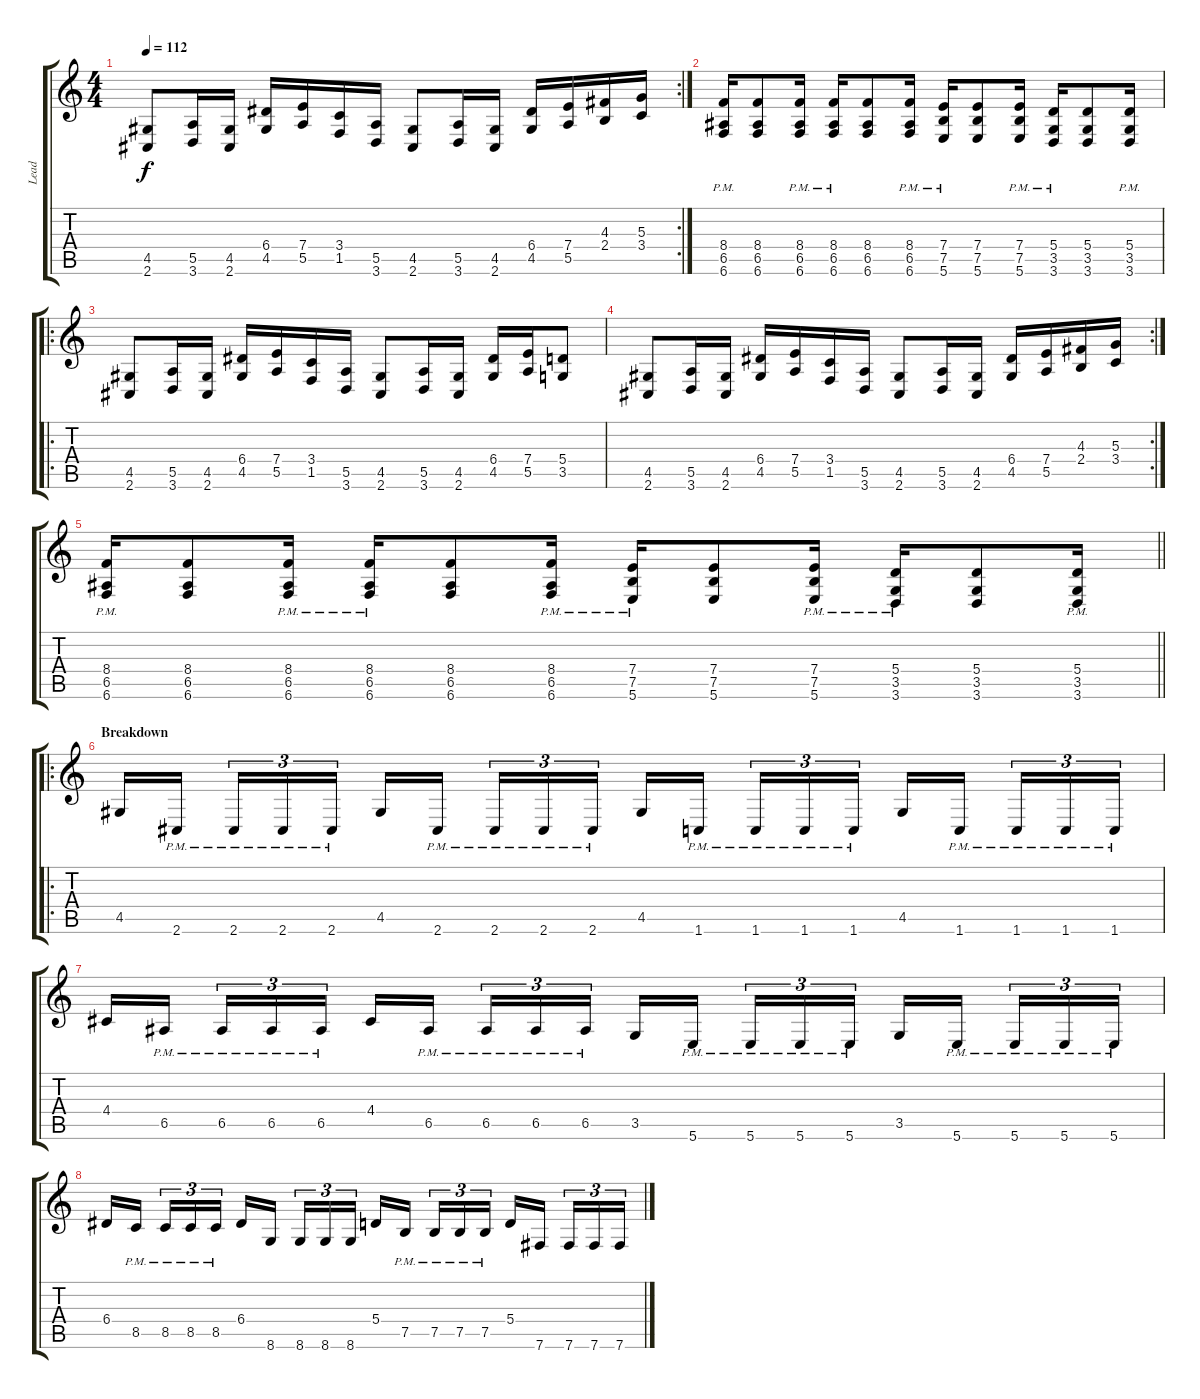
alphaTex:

\track ("Lead" "Lead") {instrument distortionguitar}
\staff {score tabs}
\tuning (B3 Gb3 D3 A2 E2 B1) {hide}
\rc 2
\ts (4 4)
\tempo 112
\clef g2
\ks aminor
(4.5 2.6).8{dy f} (5.5 3.6).16 (4.5 2.6).16 (6.4 4.5).16 (7.4 5.5).16 (3.4 1.5).16 (5.5 3.6).16 (4.5 2.6).8 (5.5 3.6).16 (4.5 2.6).16 (6.4 4.5).16 (7.4 5.5).16 (4.3 2.4).16 (5.3 3.4).16 |
(8.4 6.5{pm} 6.6).16 (8.4 6.5 6.6).8 (8.4 6.5{pm} 6.6).16 (8.4 6.5{pm} 6.6).16 (8.4 6.5 6.6).8 (8.4 6.5{pm} 6.6).16 (7.4 7.5 5.6{pm}).16 (7.4 7.5 5.6).8 (7.4 7.5 5.6{pm}).16 (5.4 3.5{pm} 3.6).16 (5.4 3.5 3.6).8 (5.4 3.5{pm} 3.6).16 |
\ro
(4.5 2.6).8 (5.5 3.6).16 (4.5 2.6).16 (6.4 4.5).16 (7.4 5.5).16 (3.4 1.5).16 (5.5 3.6).16 (4.5 2.6).8 (5.5 3.6).16 (4.5 2.6).16 (6.4 4.5).16 (7.4 5.5).16 (5.4 3.5).8 |
\rc 2
(4.5 2.6).8 (5.5 3.6).16 (4.5 2.6).16 (6.4 4.5).16 (7.4 5.5).16 (3.4 1.5).16 (5.5 3.6).16 (4.5 2.6).8 (5.5 3.6).16 (4.5 2.6).16 (6.4 4.5).16 (7.4 5.5).16 (4.3 2.4).16 (5.3 3.4).16 |
\barLineRight lightlight
(8.4 6.5{pm} 6.6).16 (8.4 6.5 6.6).8 (8.4 6.5{pm} 6.6).16 (8.4 6.5{pm} 6.6).16 (8.4 6.5 6.6).8 (8.4 6.5{pm} 6.6).16 (7.4 7.5 5.6{pm}).16 (7.4 7.5 5.6).8 (7.4 7.5 5.6{pm}).16 (5.4 3.5{pm} 3.6).16 (5.4 3.5 3.6).8 (5.4 3.5{pm} 3.6).16 |
\ro
\section ("" "Breakdown")
4.5.16 2.6{pm}.16{beam splitsecondary} 2.6{pm}.16{tu (3 2)} 2.6{pm}.16{tu (3 2)} 2.6{pm}.16{tu (3 2)} 4.5.16 2.6{pm}.16{beam splitsecondary} 2.6{pm}.16{tu (3 2)} 2.6{pm}.16{tu (3 2)} 2.6{pm}.16{tu (3 2)} 4.5.16 1.6{pm}.16{beam splitsecondary} 1.6{pm}.16{tu (3 2)} 1.6{pm}.16{tu (3 2)} 1.6{pm}.16{tu (3 2)} 4.5.16 1.6{pm}.16{beam splitsecondary} 1.6{pm}.16{tu (3 2)} 1.6{pm}.16{tu (3 2)} 1.6{pm}.16{tu (3 2)} |
4.4.16 6.5{pm}.16{beam splitsecondary} 6.5{pm}.16{tu (3 2)} 6.5{pm}.16{tu (3 2)} 6.5{pm}.16{tu (3 2)} 4.4.16 6.5{pm}.16{beam splitsecondary} 6.5{pm}.16{tu (3 2)} 6.5{pm}.16{tu (3 2)} 6.5{pm}.16{tu (3 2)} 3.5.16 5.6{pm}.16{beam splitsecondary} 5.6{pm}.16{tu (3 2)} 5.6{pm}.16{tu (3 2)} 5.6{pm}.16{tu (3 2)} 3.5.16 5.6{pm}.16{beam splitsecondary} 5.6{pm}.16{tu (3 2)} 5.6{pm}.16{tu (3 2)} 5.6{pm}.16{tu (3 2)} |
6.4.16 8.5{pm}.16{beam splitsecondary} 8.5{pm}.16{tu (3 2)} 8.5{pm}.16{tu (3 2)} 8.5{pm}.16{tu (3 2)} 6.4.16 8.6.16{beam splitsecondary} 8.6.16{tu (3 2)} 8.6.16{tu (3 2)} 8.6.16{tu (3 2)} 5.4.16 7.5{pm}.16{beam splitsecondary} 7.5{pm}.16{tu (3 2)} 7.5{pm}.16{tu (3 2)} 7.5{pm}.16{tu (3 2)} 5.4.16 7.6.16{beam splitsecondary} 7.6.16{tu (3 2)} 7.6.16{tu (3 2)} 7.6.16{tu (3 2)}
